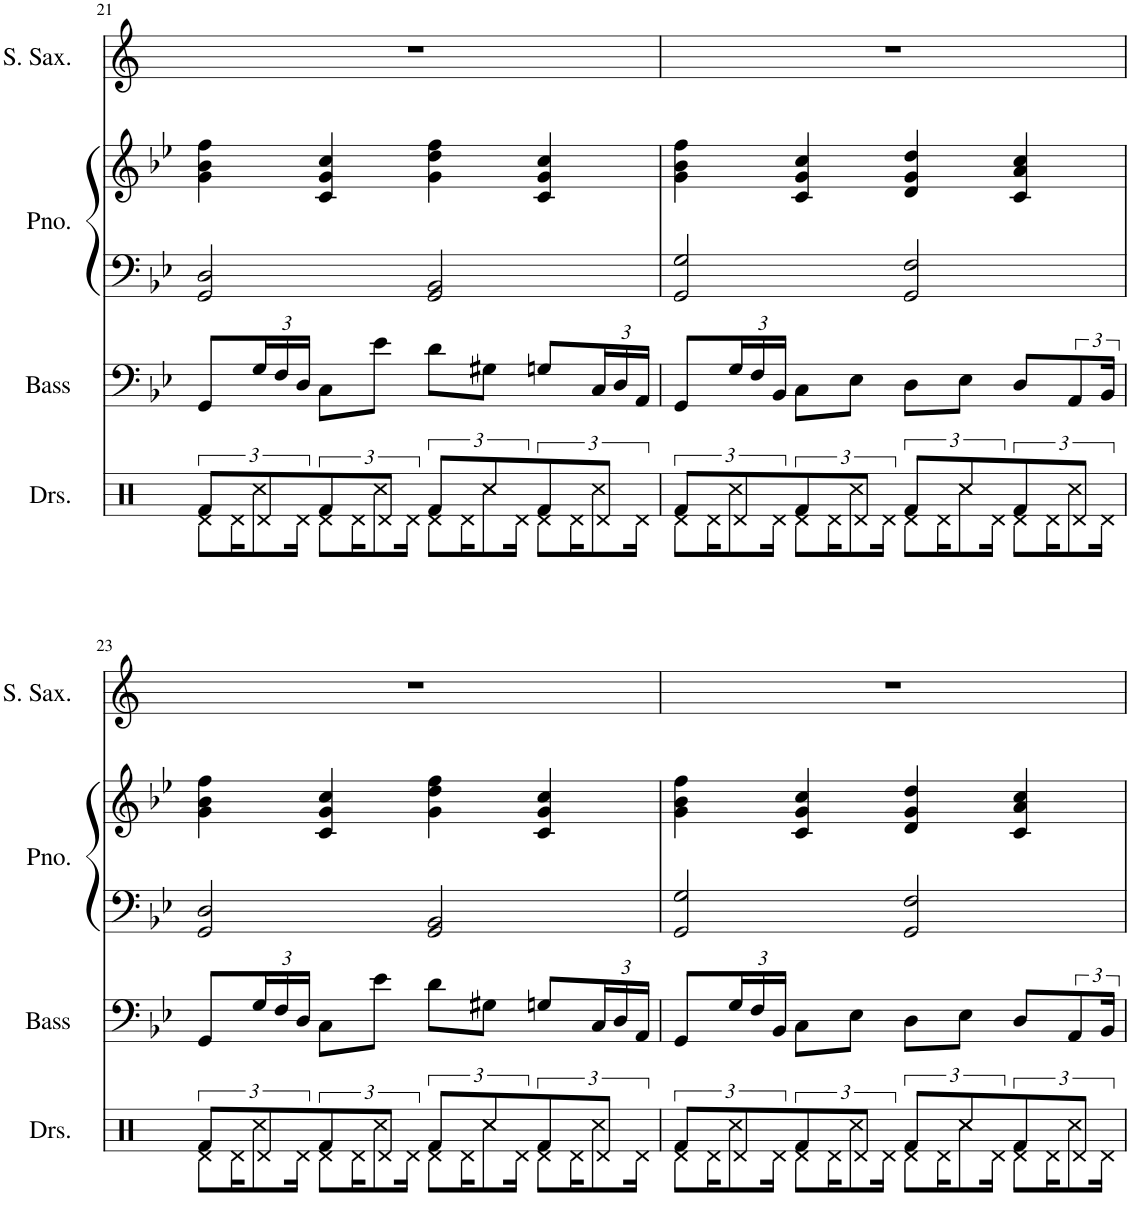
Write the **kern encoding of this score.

**kern	**kern	**kern	**kern	**kern
*part4	*part3	*part2	*part2	*part1
*staff5	*staff4	*staff3	*staff2	*staff1
*I"Drumset	*I"Acoustic Bass	*I"Piano	*	*I"Soprano Saxophone
*I'Drs.	*I'Bass	*I'Pno.	*	*I'S. Sax.
!!LO:PB:g=z
*clefX	*clefF4	*clefF4	*clefG2	*clefG2
*	*Trd7c12	*	*	*Trd1c2
*k[]	*k[b-e-]	*k[b-e-]	*k[b-e-]	*k[]
*M4/4	*M4/4	*M4/4	*M4/4	*M4/4
=21	=21	=21	=21	=21
*^	*	*	*	*
12Rd\L	8Rf/L	8GG/L	2GG/ 2D/	4g\ 4b-\ 4ff\	1r
24Rd\K	.	.	.	.	.
*	*	*Xbrackettup	*	*	*
12Rcc\	8Rd/	24G/L	.	.	.
.	.	24F/	.	.	.
24Rd\Jk	.	24D/JJ	.	.	.
12Rd\L	8Rf/	8C\L	.	4c/ 4g/ 4cc/	.
24Rd\K	.	.	.	.	.
12Rcc\	8Rd/J	8e-\J	.	.	.
24Rd\Jk	.	.	.	.	.
12Rd\L	8Rf/L	8d\L	2GG/ 2BB-/	4g\ 4dd\ 4ff\	.
24Rd\K	.	.	.	.	.
12Rcc\	8Rcc/	8G#X\J	.	.	.
24Rd\Jk	.	.	.	.	.
12Rd\L	8Rf/	8Gn/L	.	4c/ 4g/ 4cc/	.
24Rd\K	.	.	.	.	.
12Rcc\	8Rd/J	24C/L	.	.	.
.	.	24D/	.	.	.
24Rd\Jk	.	24AA/JJ	.	.	.
=22	=22	=22	=22	=22	=22
12Rd\L	8Rf/L	8GG/L	2GG/ 2G/	4g\ 4b-\ 4ff\	1r
24Rd\K	.	.	.	.	.
12Rcc\	8Rd/	24G/L	.	.	.
.	.	24F/	.	.	.
24Rd\Jk	.	24BB-/JJ	.	.	.
12Rd\L	8Rf/	8C\L	.	4c/ 4g/ 4cc/	.
24Rd\K	.	.	.	.	.
12Rcc\	8Rd/J	8E-\J	.	.	.
24Rd\Jk	.	.	.	.	.
12Rd\L	8Rf/L	8D\L	2GG/ 2F/	4d/ 4g/ 4dd/	.
24Rd\K	.	.	.	.	.
12Rcc\	8Rcc/	8E-\J	.	.	.
24Rd\Jk	.	.	.	.	.
12Rd\L	8Rf/	8D/L	.	4c/ 4a/ 4cc/	.
24Rd\K	.	.	.	.	.
*	*	*brackettup	*	*	*
12Rcc\	8Rd/J	12AA/	.	.	.
24Rd\Jk	.	24BB-/Jk	.	.	.
!!LO:LB:g=z
=23	=23	=23	=23	=23	=23
12Rd\L	8Rf/L	8GG/L	2GG/ 2D/	4g\ 4b-\ 4ff\	1r
24Rd\K	.	.	.	.	.
*	*	*Xbrackettup	*	*	*
12Rcc\	8Rd/	24G/L	.	.	.
.	.	24F/	.	.	.
24Rd\Jk	.	24D/JJ	.	.	.
12Rd\L	8Rf/	8C\L	.	4c/ 4g/ 4cc/	.
24Rd\K	.	.	.	.	.
12Rcc\	8Rd/J	8e-\J	.	.	.
24Rd\Jk	.	.	.	.	.
12Rd\L	8Rf/L	8d\L	2GG/ 2BB-/	4g\ 4dd\ 4ff\	.
24Rd\K	.	.	.	.	.
12Rcc\	8Rcc/	8G#X\J	.	.	.
24Rd\Jk	.	.	.	.	.
12Rd\L	8Rf/	8Gn/L	.	4c/ 4g/ 4cc/	.
24Rd\K	.	.	.	.	.
12Rcc\	8Rd/J	24C/L	.	.	.
.	.	24D/	.	.	.
24Rd\Jk	.	24AA/JJ	.	.	.
=24	=24	=24	=24	=24	=24
12Rd\L	8Rf/L	8GG/L	2GG/ 2G/	4g\ 4b-\ 4ff\	1r
24Rd\K	.	.	.	.	.
12Rcc\	8Rd/	24G/L	.	.	.
.	.	24F/	.	.	.
24Rd\Jk	.	24BB-/JJ	.	.	.
12Rd\L	8Rf/	8C\L	.	4c/ 4g/ 4cc/	.
24Rd\K	.	.	.	.	.
12Rcc\	8Rd/J	8E-\J	.	.	.
24Rd\Jk	.	.	.	.	.
12Rd\L	8Rf/L	8D\L	2GG/ 2F/	4d/ 4g/ 4dd/	.
24Rd\K	.	.	.	.	.
12Rcc\	8Rcc/	8E-\J	.	.	.
24Rd\Jk	.	.	.	.	.
12Rd\L	8Rf/	8D/L	.	4c/ 4a/ 4cc/	.
24Rd\K	.	.	.	.	.
*	*	*brackettup	*	*	*
12Rcc\	8Rd/J	12AA/	.	.	.
24Rd\Jk	.	24BB-/Jk	.	.	.
*v	*v	*	*	*	*
=	=	=	=	=
*-	*-	*-	*-	*-
